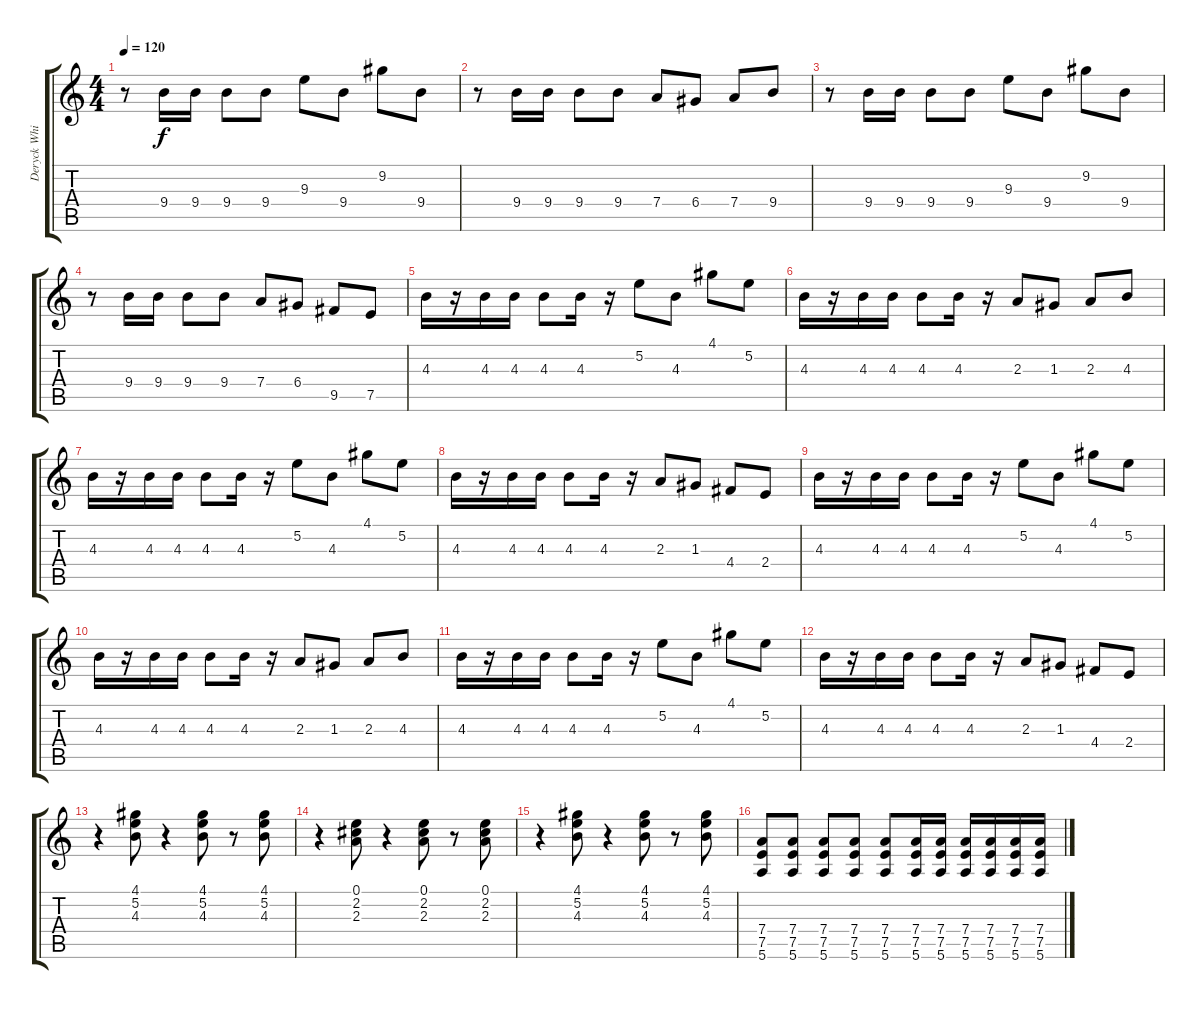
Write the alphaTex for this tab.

\track ("Deryck Whibley (BIZZY D.)" "Deryck Whi") {instrument distortionguitar}
\staff {score tabs}
\tuning (E4 B3 G3 D3 A2 E2) {hide}
\ts (4 4)
\tempo 120
\clef g2
\ks c
r.8{dy f instrument distortionguitar} 9.4.16 9.4.16 9.4.8 9.4.8 9.3.8 9.4.8 9.2.8 9.4.8 |
r.8 9.4.16 9.4.16 9.4.8 9.4.8 7.4.8 6.4.8 7.4.8 9.4.8 |
r.8 9.4.16 9.4.16 9.4.8 9.4.8 9.3.8 9.4.8 9.2.8 9.4.8 |
r.8 9.4.16 9.4.16 9.4.8 9.4.8 7.4.8 6.4.8 9.5.8 7.5.8 |
4.3.16 r.16 4.3.16 4.3.16 4.3.8 4.3.16 r.16 5.2.8 4.3.8 4.1.8 5.2.8 |
4.3.16 r.16 4.3.16 4.3.16 4.3.8 4.3.16 r.16 2.3.8 1.3.8 2.3.8 4.3.8 |
4.3.16 r.16 4.3.16 4.3.16 4.3.8 4.3.16 r.16 5.2.8 4.3.8 4.1.8 5.2.8 |
4.3.16 r.16 4.3.16 4.3.16 4.3.8 4.3.16 r.16 2.3.8 1.3.8 4.4.8 2.4.8 |
4.3.16 r.16 4.3.16 4.3.16 4.3.8 4.3.16 r.16 5.2.8 4.3.8 4.1.8 5.2.8 |
4.3.16 r.16 4.3.16 4.3.16 4.3.8 4.3.16 r.16 2.3.8 1.3.8 2.3.8 4.3.8 |
4.3.16 r.16 4.3.16 4.3.16 4.3.8 4.3.16 r.16 5.2.8 4.3.8 4.1.8 5.2.8 |
4.3.16 r.16 4.3.16 4.3.16 4.3.8 4.3.16 r.16 2.3.8 1.3.8 4.4.8 2.4.8 |
r.4 (4.1 5.2 4.3).8 r.4 (4.1 5.2 4.3).8 r.8 (4.1 5.2 4.3).8 |
r.4 (0.1 2.2 2.3).8 r.4 (0.1 2.2 2.3).8 r.8 (0.1 2.2 2.3).8 |
r.4 (4.1 5.2 4.3).8 r.4 (4.1 5.2 4.3).8 r.8 (4.1 5.2 4.3).8 |
(7.4 7.5 5.6).8 (7.4 7.5 5.6).8 (7.4 7.5 5.6).8 (7.4 7.5 5.6).8 (7.4 7.5 5.6).8 (7.4 7.5 5.6).16 (7.4 7.5 5.6).16 (7.4 7.5 5.6).16 (7.4 7.5 5.6).16 (7.4 7.5 5.6).16 (7.4 7.5 5.6).16
